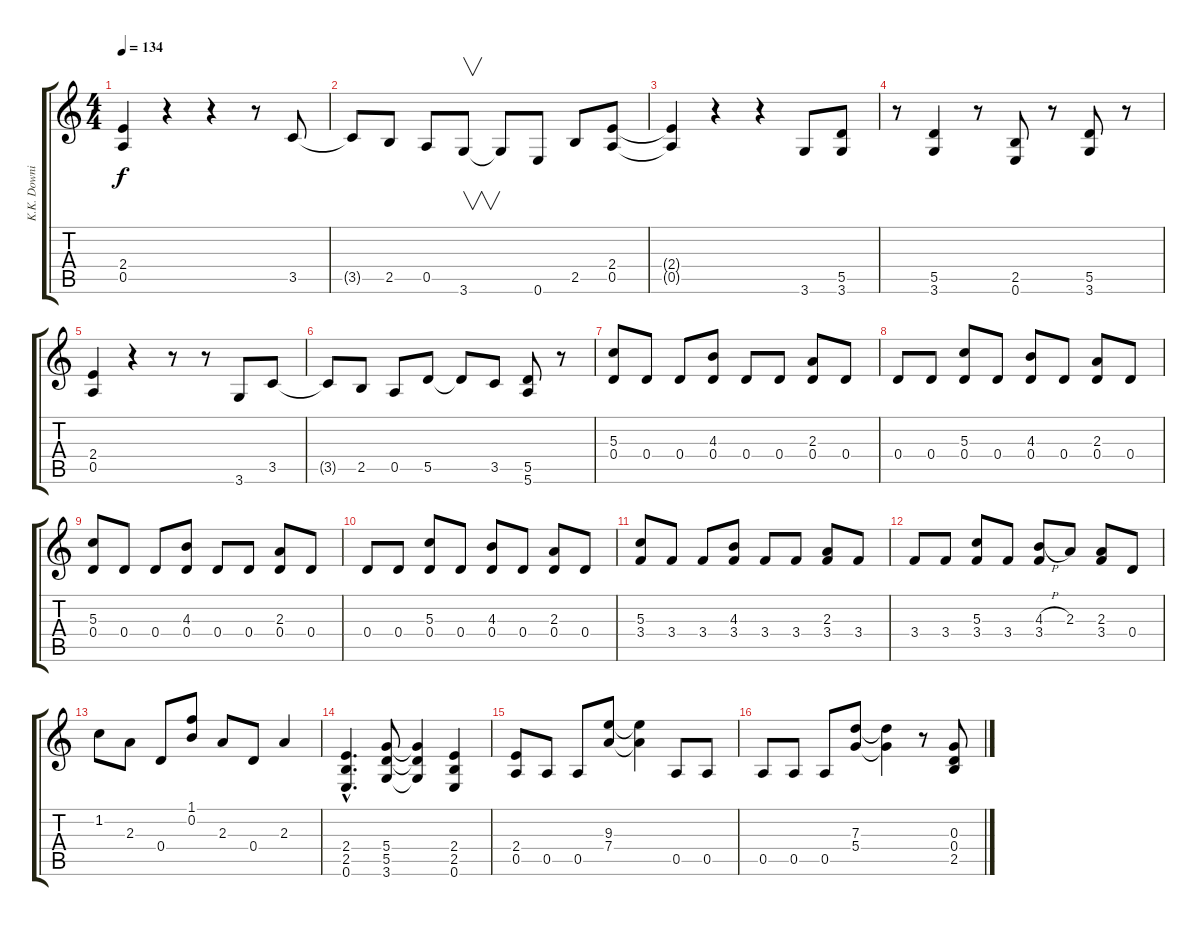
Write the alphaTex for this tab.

\track ("K.K. Downing" "K.K. Downi") {instrument distortionguitar}
\staff {score tabs}
\tuning (E4 B3 G3 D3 A2 E2) {hide}
\ts (4 4)
\tempo 134
\clef g2
\ks c
(2.4 0.5).4{dy f} r.4 r.4 r.8 3.5.8 |
3.5{t}.8 2.5.8 0.5.8 3.6.8{v} 3.6{t}.8 0.6.8 2.5.8 (2.4 0.5).8 |
(2.4{t} 0.5{t}).4 r.4 r.4 3.6.8 (5.5 3.6).8 |
r.8 (5.5 3.6).4 r.8 (2.5 0.6).8 r.8 (5.5 3.6).8 r.8 |
(2.4 0.5).4 r.4 r.8 r.8 3.6.8 3.5.8 |
3.5{t}.8 2.5.8 0.5.8 5.5.8 5.5{t}.8 3.5.8 (5.5 5.6).8 r.8 |
(5.3 0.4).8 0.4.8 0.4.8 (4.3 0.4).8 0.4.8 0.4.8 (2.3 0.4).8 0.4.8 |
0.4.8 0.4.8 (5.3 0.4).8 0.4.8 (4.3 0.4).8 0.4.8 (2.3 0.4).8 0.4.8 |
(5.3 0.4).8 0.4.8 0.4.8 (4.3 0.4).8 0.4.8 0.4.8 (2.3 0.4).8 0.4.8 |
0.4.8 0.4.8 (5.3 0.4).8 0.4.8 (4.3 0.4).8 0.4.8 (2.3 0.4).8 0.4.8 |
(5.3 3.4).8 3.4.8 3.4.8 (4.3 3.4).8 3.4.8 3.4.8 (2.3 3.4).8 3.4.8 |
3.4.8 3.4.8 (5.3 3.4).8 3.4.8 (4.3{h} 3.4).8 2.3.8 (2.3 3.4).8 0.4.8 |
1.2.8 2.3.8 0.4.8 (1.1 0.2).8 2.3.8 0.4.8 2.3.4 |
(2.4{hac} 2.5{hac} 0.6{hac}).4{d} (5.4 5.5 3.6).8 (5.4{t} 5.5{t} 3.6{t}).4 (2.4 2.5 0.6).4 |
(2.4 0.5).8 0.5.8 0.5.8 (9.3 7.4).8 (9.3{t} 7.4{t}).4 0.5.8 0.5.8 |
0.5.8 0.5.8 0.5.8 (7.3 5.4).8 (7.3{t} 5.4{t}).4 r.8 (0.3 0.4 2.5).8
